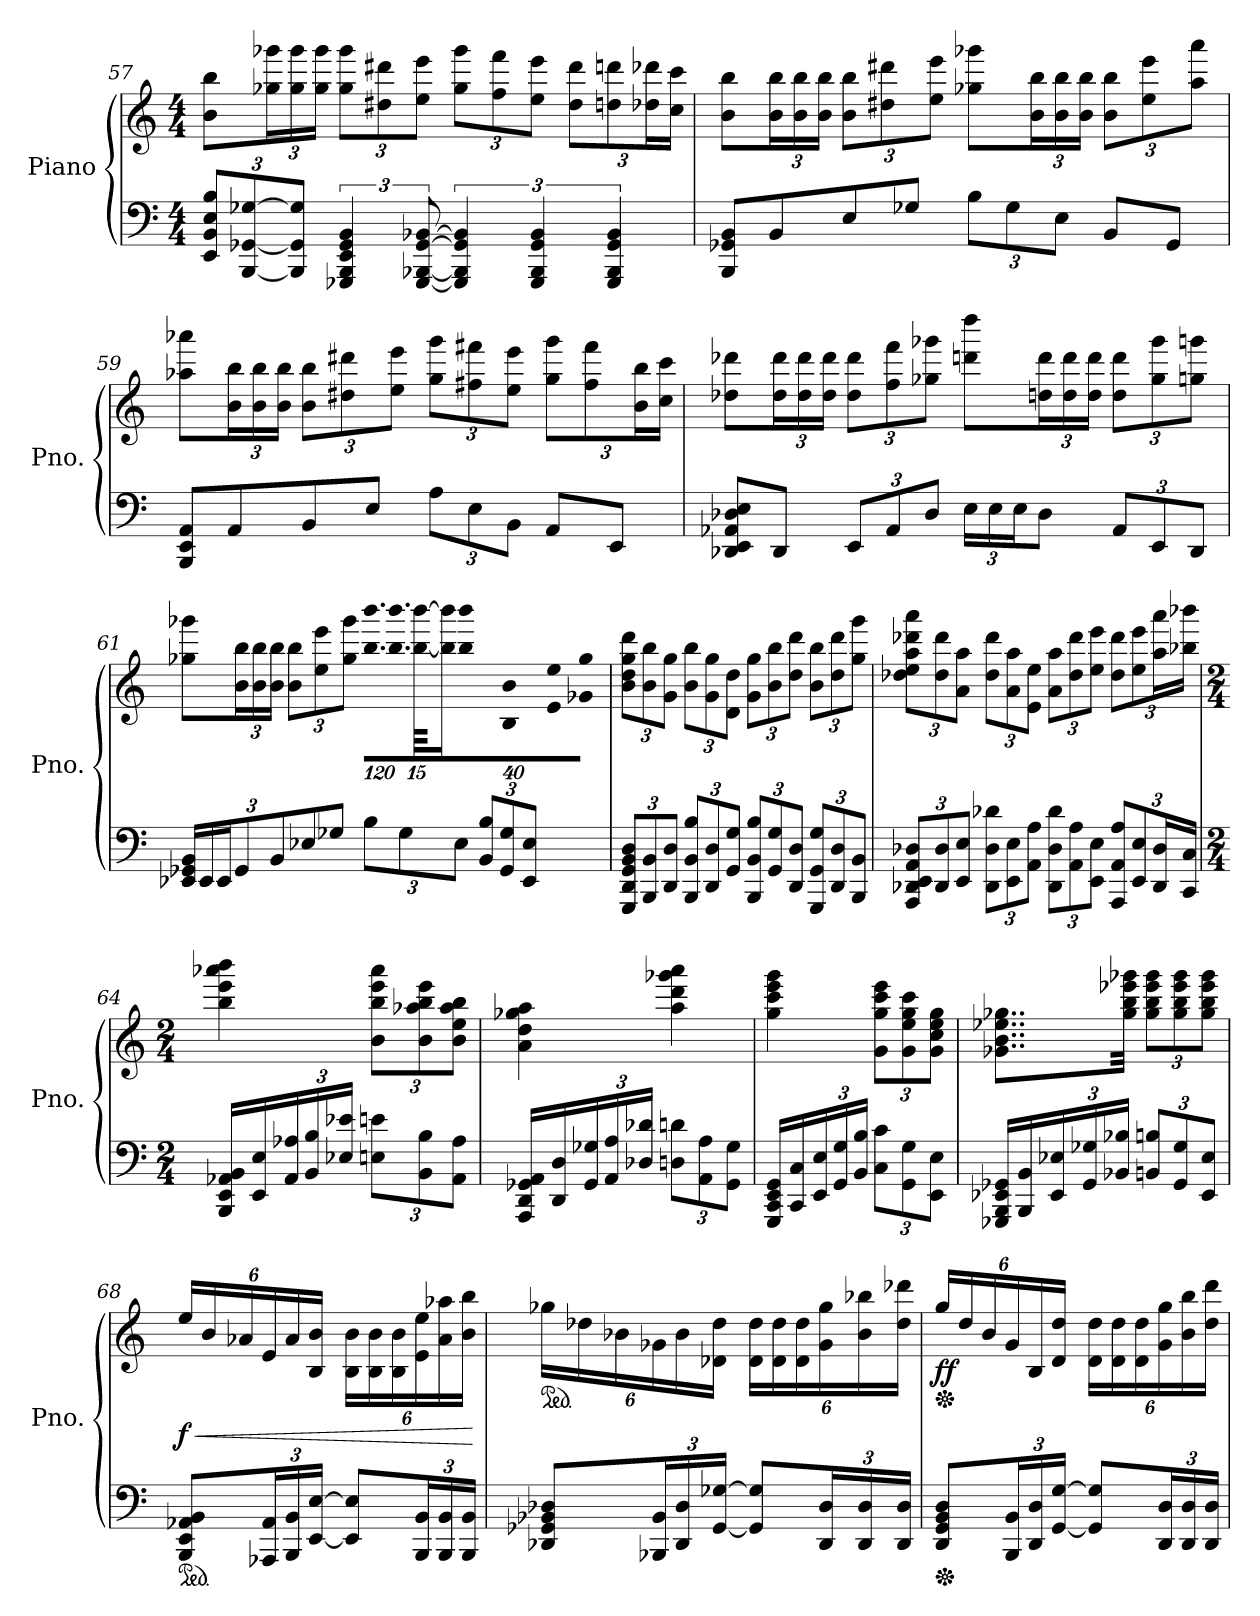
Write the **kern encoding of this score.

**kern	**kern	**dynam
*part1	*part1	*part1
*staff2	*staff1	*staff1/2
*I"Piano	*	*
*I'Pno.	*	*
*clefF4	*clefG2	*
*k[]	*k[]	*
*M4/4	*M4/4	*
=57	=57	=57
12EE/ 12BB/ 12E/ 12B/L	8b\ 8bb\L	.
[12BBB/ [12GG-X/ [12G-X/	.	.
*	*Xbrackettup	*
.	24gg-X\ 24ggg-X\L	.
12BBB/] 12GG-/] 12G-/]J	24gg-\ 24ggg-\	.
.	24gg-\ 24ggg-\JJ	.
6GGG-X/ 6BBB/ 6EE/ 6GG-/ 6BB/	12gg-\ 12ggg-\L	.
.	12dd#X\ 12ddd#X\	.
[12GGG-/ [12BBB-X/ [12GG-/ [12BB-X/	12ee\ 12eee\J	.
6GGG-/] 6BBB-/] 6GG-/] 6BB-/]	12gg-\ 12ggg-\L	.
.	12ff\ 12fff\	.
6GGG-/ 6BBB-/ 6GG-/ 6BB-/	12ee\ 12eee\J	.
.	12dd#\ 12ddd#\L	.
6GGG-/ 6BBB-/ 6GG-/ 6BB-/	12ddn\ 12dddn\	.
.	24dd-X\ 24ddd-X\L	.
.	24cc\ 24ccc\JJ	.
!!LO:LB:g=z
=58	=58	=58
8BBB/ 8GG-X/ 8BB/L	8b\ 8bb\L	.
8BB/	24b\ 24bb\L	.
.	24b\ 24bb\	.
.	24b\ 24bb\JJ	.
8E/	12b\ 12bb\L	.
.	12dd#X\ 12ddd#X\	.
8G-X/J	.	.
.	12ee\ 12eee\J	.
*Xbrackettup	*	*
12B\L	8gg-X\ 8ggg-X\L	.
12G-\	.	.
.	24b\ 24bb\L	.
12E\J	24b\ 24bb\	.
.	24b\ 24bb\JJ	.
8BB/L	12b\ 12bb\L	.
.	12ee\ 12eee\	.
8GG-/J	.	.
.	12aa\ 12aaa\J	.
=59	=59	=59
8BBB/ 8EE/ 8AA/L	8aa-X\ 8aaa-X\L	.
8AA/	24b\ 24bb\L	.
.	24b\ 24bb\	.
.	24b\ 24bb\JJ	.
8BB/	12b\ 12bb\L	.
.	12dd#X\ 12ddd#X\	.
8E/J	.	.
.	12ee\ 12eee\J	.
12A\L	12gg\ 12ggg\L	.
12E\	12ff#X\ 12fff#X\	.
12BB\J	12ee\ 12eee\J	.
8AA/L	12gg\ 12ggg\L	.
.	12ff#\ 12fff#\	.
8EE/J	.	.
.	24b\ 24bb\L	.
.	24cc\ 24ccc\JJ	.
!!LO:LB:g=z
=60	=60	=60
8DD-X/ 8EE/ 8AA-X/ 8D-X/ 8E/L	8dd-X\ 8ddd-X\L	.
8DD-/J	24dd-\ 24ddd-\L	.
.	24dd-\ 24ddd-\	.
.	24dd-\ 24ddd-\JJ	.
12EE/L	12dd-\ 12ddd-\L	.
12AA-/	12ff\ 12fff\	.
12D-/J	12gg-X\ 12ggg-X\J	.
24E\LL	8dddn\ 8dddd\L	.
24E\	.	.
24E\J	.	.
8D-\J	24ddn\ 24ddd\L	.
.	24dd\ 24ddd\	.
.	24dd\ 24ddd\JJ	.
12AA-/L	12dd\ 12ddd\L	.
12EE/	12gg-\ 12ggg-\	.
12DD-/J	12ggn\ 12gggn\J	.
=61	=61	=61
24EE-X/ 24GG-X/ 24BB/LL	8gg-X\ 8ggg-X\L	.
24EE-/	.	.
24EE-/J	.	.
12GG-/	24b\ 24bb\L	.
.	24b\ 24bb\	.
12BB/	24b\ 24bb\JJ	.
.	12b\ 12bb\L	.
12E-X/	.	.
.	12ee\ 12eee\	.
8G-X/J	.	.
.	12gg-\ 12ggg-\J	.
!	!LO:N:vis=16.	!
12B\L	1920%107bb\ 1920%107bbb\L	.
!	!LO:N:vis=16.	!
.	1920%107bb\ 1920%107bbb\	.
12G-\	.	.
.	[960%13bb\ [960%13bbb\	.
.	640%27bb\] 640%27bbb\]	.
12E-\J	.	.
.	12bb\ 12bbb\	.
12BB/ 12B/L	.	.
.	12B\ 12b\	.
12GG-/ 12G-/	.	.
.	12e\ 12ee\	.
12EE-/ 12E-/J	.	.
.	12g-X\ 12gg-\J	.
1920ryy	.	.
!!LO:LB:g=z
=62	=62	=62
12GGG/ 12DD/ 12GG/ 12BB/ 12D/L	12b\ 12dd\ 12gg\ 12ddd\L	.
12BBB/ 12BB/	12b\ 12bb\	.
12DD/ 12D/J	12g\ 12gg\J	.
12BBB/ 12BB/ 12B/L	12b\ 12bb\L	.
12DD/ 12D/	12g\ 12gg\	.
12GG/ 12G/J	12d\ 12dd\J	.
12BBB/ 12BB/ 12B/L	12g\ 12gg\L	.
12GG/ 12G/	12b\ 12bb\	.
12DD/ 12D/J	12dd\ 12ddd\J	.
12GGG/ 12GG/ 12G/L	12b\ 12bb\L	.
12DD/ 12D/	12dd\ 12ddd\	.
12BBB/ 12BB/J	12gg\ 12ggg\J	.
=63	=63	=63
12AAA/ 12DD-X/ 12EE/ 12AA/ 12D-X/L	12dd-X\ 12ee\ 12aa\ 12ddd-X\ 12aaa\L	.
12DD-/ 12D-/	12dd-\ 12ddd-\	.
12EE/ 12E/J	12a\ 12aa\J	.
12DD-\ 12D-\ 12d-X\L	12dd-\ 12ddd-\L	.
12EE\ 12E\	12a\ 12aa\	.
12AA\ 12A\J	12e\ 12ee\J	.
12DD-\ 12D-\ 12d-\L	12a\ 12aa\L	.
12AA\ 12A\	12dd-\ 12ddd-\	.
12EE\ 12E\J	12ee\ 12eee\J	.
12AAA/ 12AA/ 12A/L	12dd-\ 12ddd-\L	.
12EE/ 12E/	12ee\ 12eee\	.
24DD-/ 24D-/L	24aa\ 24aaa\L	.
24CC/ 24C/JJ	24bb-X\ 24bbb-X\JJ	.
!!LO:LB:g=z
=64	=64	=64
*M2/4	*M2/4	*
16BBB/ 16EE/ 16AA-X/ 16BB/LL	4bb\ 4eee\ 4aaa-X\ 4bbb\	.
16EE/ 16E/	.	.
24AA-/ 24A-X/	.	.
24BB/ 24B/	.	.
24E-X/ 24e-X/JJ	.	.
12En\ 12en\L	12b\ 12bb\ 12eee\ 12aaa-\L	.
12BB\ 12B\	12b\ 12aa-X\ 12bb\ 12eee\	.
12AA-\ 12A-\J	12b\ 12ee\ 12aa-\ 12bb\J	.
=65	=65	=65
16AAA/ 16DD/ 16GG-X/ 16AA/LL	4a\ 4dd\ 4gg-X\ 4aa\	.
16DD/ 16D/	.	.
24GG-/ 24G-X/	.	.
24AA/ 24A/	.	.
24D-X/ 24d-X/JJ	.	.
12Dn\ 12dn\L	4aa\ 4ddd\ 4ggg-X\ 4aaa\	.
12AA\ 12A\	.	.
12GG-\ 12G-\J	.	.
=66	=66	=66
16GGG/ 16CC/ 16EE/ 16GG/LL	4gg\ 4ccc\ 4eee\ 4ggg\	.
16CC/ 16C/	.	.
24EE/ 24E/	.	.
24GG/ 24G/	.	.
24BB/ 24B/JJ	.	.
12C\ 12c\L	12g\ 12gg\ 12ccc\ 12eee\L	.
12GG\ 12G\	12g\ 12ee\ 12gg\ 12ccc\	.
12EE\ 12E\J	12g\ 12cc\ 12ee\ 12gg\J	.
!!LO:LB:g=z
=67	=67	=67
16GGG-X/ 16BBB/ 16EE-X/ 16GG-X/LL	8..g-X\ 8..b\ 8..ee-X\ 8..gg-X\L	.
16BBB/ 16BB/	.	.
24EE-/ 24E-X/	.	.
24GG-/ 24G-X/	.	.
24BB-X/ 24B-X/JJ	.	.
.	32gg-\ 32bb\ 32eee-X\ 32ggg-X\Jkk	.
12BBn/ 12Bn/L	12gg-\ 12bb\ 12eee-\ 12ggg-\L	.
12GG-/ 12G-/	12gg-\ 12bb\ 12eee-\ 12ggg-\	.
12EE-/ 12E-/J	12gg-\ 12bb\ 12eee-\ 12ggg-\J	.
=68	=68	=68
*ped	*	*
!	!	!LO:HP:b
!	!	!LO:DY:n=1:b
8BBB/ 8EE/ 8AA-X/ 8BB/L	24ee/LL	< f
.	24b/	.
.	24a-X/	.
24AAA-X/ 24AA-/L	24e/	.
24BBB/ 24BB/	24a-/	.
[24EE/ [24E/JJ	24B/ 24b/JJ	.
8EE/] 8E/]L	24B\ 24b\LL	.
.	24B\ 24b\	.
.	24B\ 24b\	.
24BBB/ 24BB/L	24e\ 24ee\	.
24BBB/ 24BB/	24a-\ 24aa-X\	.
24BBB/ 24BB/JJ	24b\ 24bb\JJ	.
.	.	[
!!LO:PB:g=z
=69	=69	=69
*	*ped	*
8DD-X/ 8GG-X/ 8BB-X/ 8D-X/L	24gg-X\LL	.
.	24dd-X\	.
.	24b-X\	.
24BBB-X/ 24BB-/L	24g-X\	.
24DD-/ 24D-/	24b-\	.
[24GG-/ [24G-X/JJ	24d-X\ 24dd-\JJ	.
8GG-/] 8G-/]L	24d-\ 24dd-\LL	.
.	24d-\ 24dd-\	.
.	24d-\ 24dd-\	.
24DD-/ 24D-/L	24g-\ 24gg-\	.
24DD-/ 24D-/	24b-\ 24bb-X\	.
24DD-/ 24D-/JJ	24dd-\ 24ddd-X\JJ	.
=70	=70	=70
*Xped	*	*
*	*Xped	*
!	!	!LO:DY:b
8DD/ 8GG/ 8BB/ 8D/L	24gg/LL	ff
.	24dd/	.
.	24b/	.
24BBB/ 24BB/L	24g/	.
24DD/ 24D/	24B/	.
[24GG/ [24G/JJ	24d/ 24dd/JJ	.
8GG/] 8G/]L	24d\ 24dd\LL	.
.	24d\ 24dd\	.
.	24d\ 24dd\	.
24DD/ 24D/L	24g\ 24gg\	.
24DD/ 24D/	24b\ 24bb\	.
24DD/ 24D/JJ	24dd\ 24ddd\JJ	.
=	=	=
*-	*-	*-
